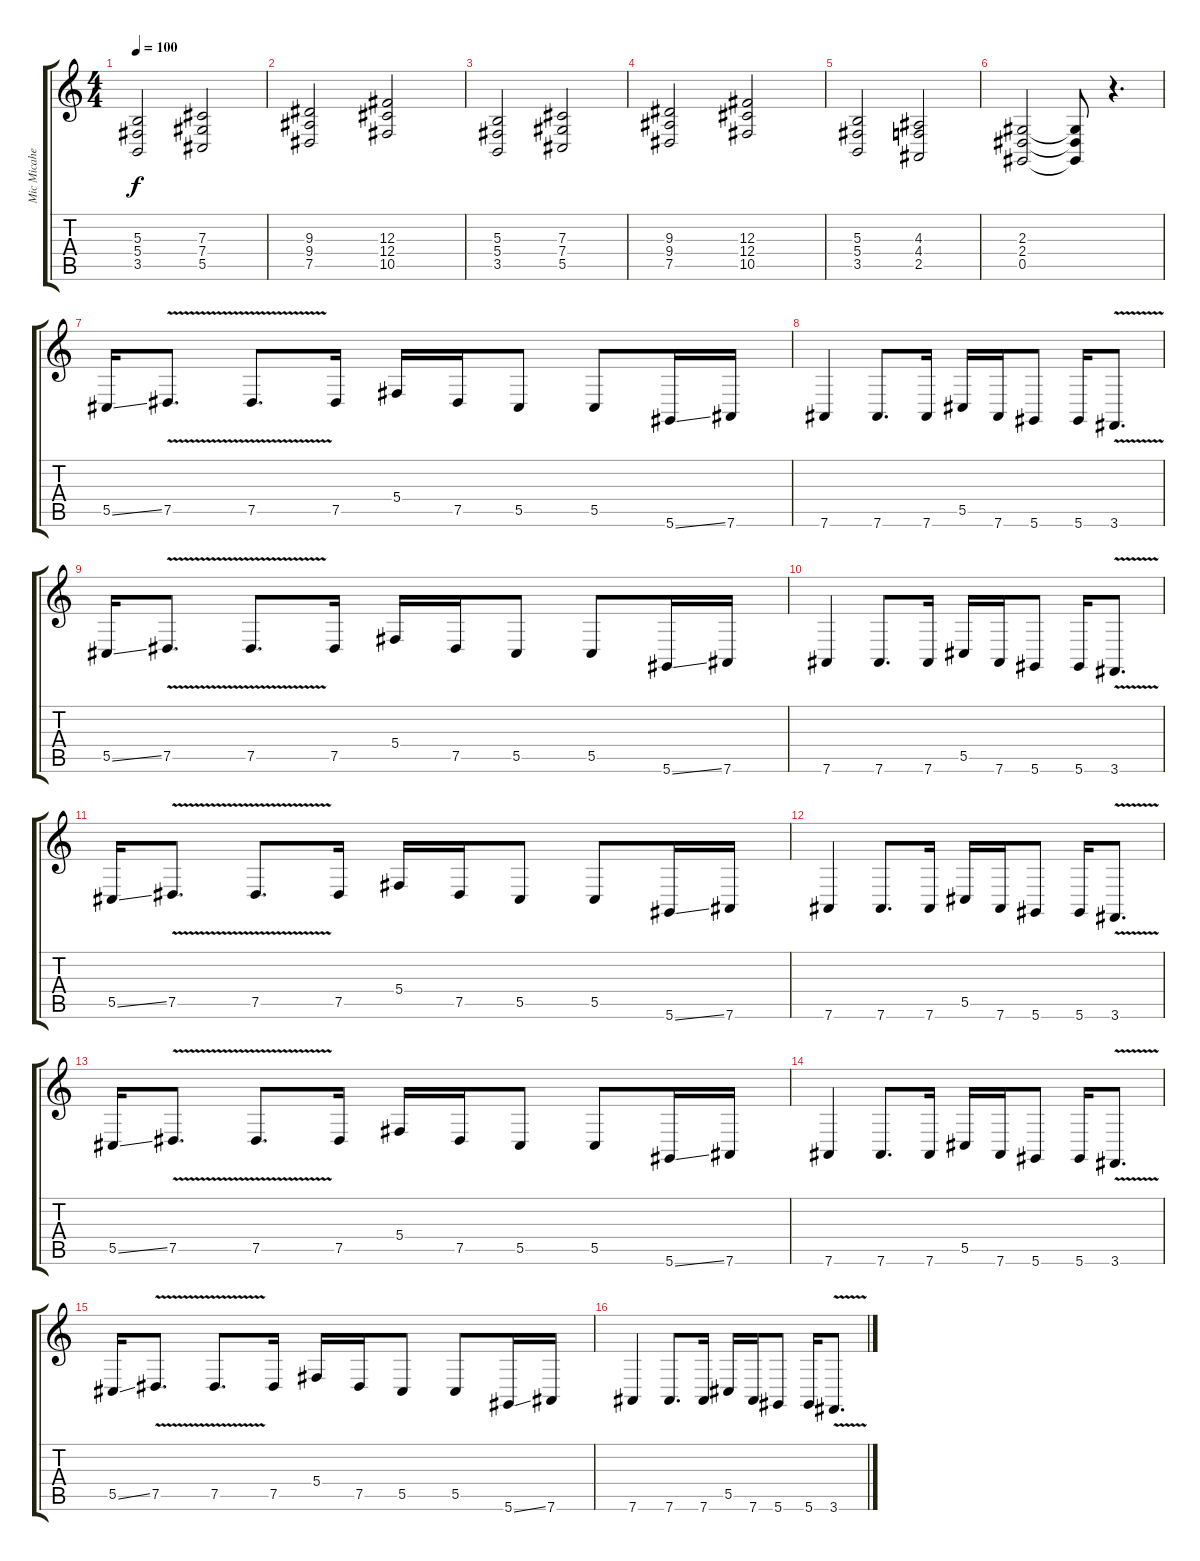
\track ("Mic Micaheli" "Mic Micahe") {instrument lead1square}
\staff {score tabs}
\tuning (Eb4 Bb3 Gb3 Db3 Ab2 Eb2) {hide}
\ts (4 4)
\tempo 100
\clef g2
\ks c
(5.3 5.4 3.5).2{dy f} (7.3 7.4 5.5).2 |
(9.3 9.4 7.5).2 (12.3 12.4 10.5).2 |
(5.3 5.4 3.5).2 (7.3 7.4 5.5).2 |
(9.3 9.4 7.5).2 (12.3 12.4 10.5).2 |
(5.3 5.4 3.5).2 (4.3 4.4 2.5).2 |
(2.3 2.4 0.5).2 (2.3{t} 2.4{t} 0.5{t}).8 r.4{d} |
5.5{ss}.16 7.5{v}.8{d} 7.5{v}.8{d} 7.5.16 5.4.16 7.5.16 5.5.8 5.5.8 5.6{ss}.16 7.6.16 |
7.6.4 7.6.8{d} 7.6.16 5.5.16 7.6.16 5.6.8 5.6.16 3.6{v}.8{d} |
5.5{ss}.16 7.5{v}.8{d} 7.5{v}.8{d} 7.5.16 5.4.16 7.5.16 5.5.8 5.5.8 5.6{ss}.16 7.6.16 |
7.6.4 7.6.8{d} 7.6.16 5.5.16 7.6.16 5.6.8 5.6.16 3.6{v}.8{d} |
5.5{ss}.16 7.5{v}.8{d} 7.5{v}.8{d} 7.5.16 5.4.16 7.5.16 5.5.8 5.5.8 5.6{ss}.16 7.6.16 |
7.6.4 7.6.8{d} 7.6.16 5.5.16 7.6.16 5.6.8 5.6.16 3.6{v}.8{d} |
5.5{ss}.16 7.5{v}.8{d} 7.5{v}.8{d} 7.5.16 5.4.16 7.5.16 5.5.8 5.5.8 5.6{ss}.16 7.6.16 |
7.6.4 7.6.8{d} 7.6.16 5.5.16 7.6.16 5.6.8 5.6.16 3.6{v}.8{d} |
5.5{ss}.16 7.5{v}.8{d} 7.5{v}.8{d} 7.5.16 5.4.16 7.5.16 5.5.8 5.5.8 5.6{ss}.16 7.6.16 |
7.6.4 7.6.8{d} 7.6.16 5.5.16 7.6.16 5.6.8 5.6.16 3.6{v}.8{d}
